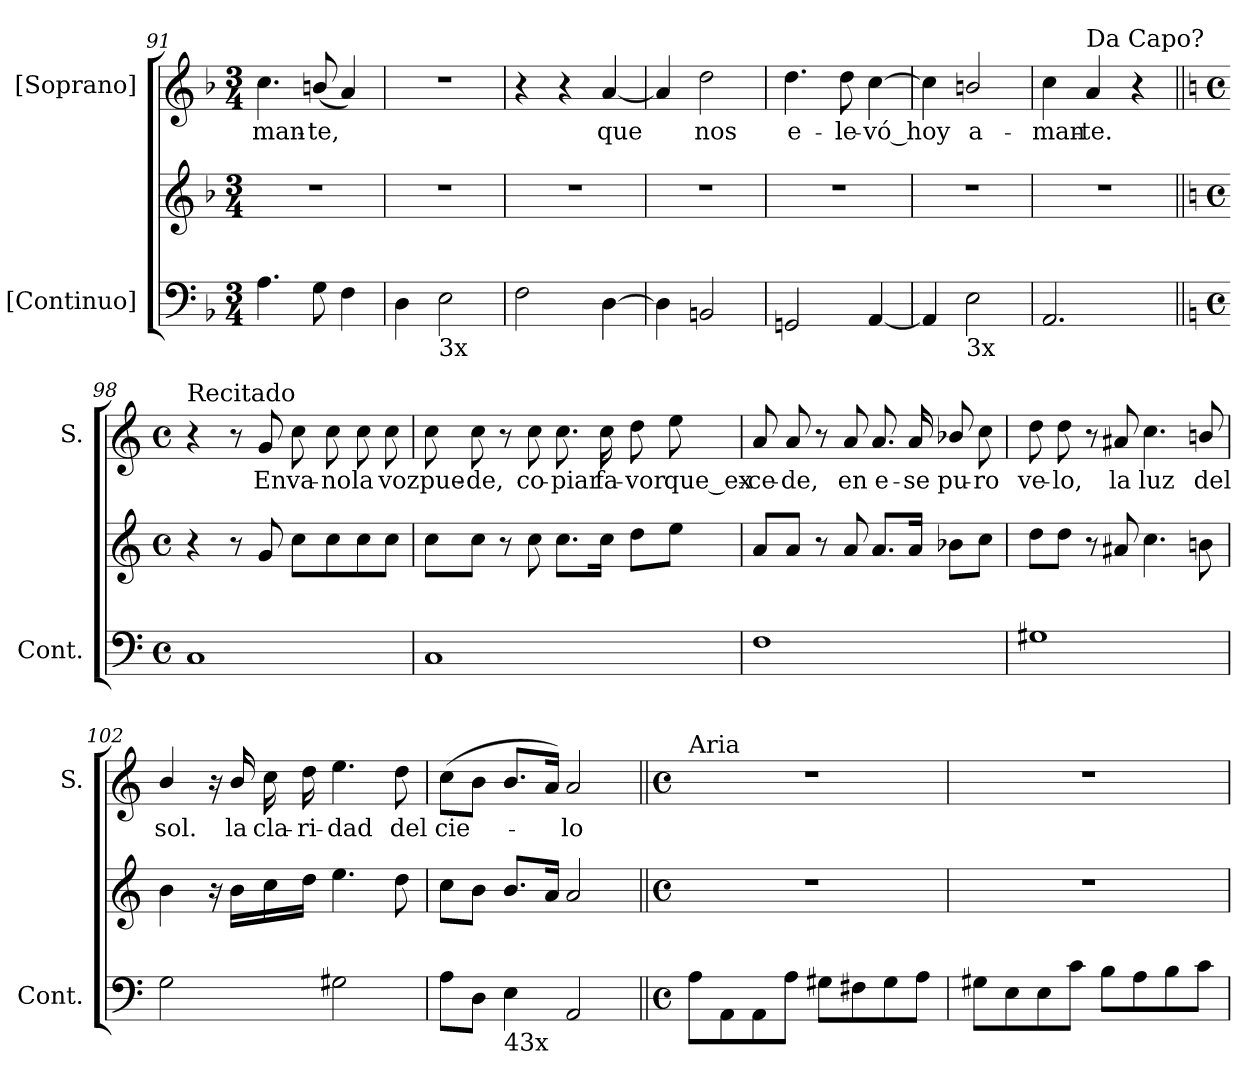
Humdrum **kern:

**kern	**kern	**kern	**text
*part2	*part2	*part1	*part1
*staff3	*staff2	*staff1	*staff1
*I"[Continuo]	*	*I"[Soprano]	*
*I'Cont.	*	*I'S.	*
*clefF4	*clefG2	*clefG2	*
*k[b-]	*k[b-]	*k[b-]	*
*F:	*F:	*F:	*
*M3/4	*M3/4	*M3/4	*
=91	=91	=91	=91
!	!LO:N:vis=1	!	!
!	!	!	!LO:LY:b:color=#000000
4.Ai\	2.r	4.cci\	-man-
!	!	!	!LO:LY:b:color=#000000
8Gi\	.	(8bni/	-te,
4Fi\	.	4ai/)	.
=92	=92	=92	=92
!	!LO:N:vis=1	!LO:N:vis=1	!
4Di\	2.r	2.r	.
!LO:TX:b:t=3x	!	!	!
2Ei\	.	.	.
=93	=93	=93	=93
!	!LO:N:vis=1	!	!
2Fi\	2.r	4r	.
.	.	4r	.
!	!	!	!LO:LY:b:color=#000000
[4Di\	.	[4ai/	que
=94	=94	=94	=94
!	!LO:N:vis=1	!	!
4Di\]	2.r	4ai/]	.
!	!	!	!LO:LY:b:color=#000000
2BBni/	.	2ddi\	nos
=95	=95	=95	=95
!	!LO:N:vis=1	!	!
!	!	!	!LO:LY:b:color=#000000
2GGni/	2.r	4.ddi\	e-
!	!	!	!LO:LY:b:color=#000000
.	.	8ddi\	-le-
!	!	!	!LO:LY:b:color=#000000
[4AAi/	.	[4cci\	-vó_hoy
=96	=96	=96	=96
!	!LO:N:vis=1	!	!
4AAi/]	2.r	4cci\]	.
!LO:TX:b:t=3x	!	!	!
!	!	!	!LO:LY:b:color=#000000
2Ei\	.	2bni/	a-
=97	=97	=97	=97
!	!LO:N:vis=1	!	!
!	!	!	!LO:LY:b:color=#000000
2.AAi/	2.r	4cci\	-man-
!	!	!LO:TX:a:t=Da Capo?	!
!	!	!	!LO:LY:b:color=#000000
.	.	4ai/	-te.
.	.	4r	.
!!LO:LB:g=z
=98||	=98||	=98||	=98||
*k[]	*k[]	*k[]	*
*C:	*C:	*C:	*
*M4/4	*M4/4	*M4/4	*
*met(c)	*met(c)	*met(c)	*
!	!	!LO:TX:a:t=Recitado	!
1Ci	4r	4r	.
.	8r	8r	.
!	!	!	!LO:LY:b:color=#000000
.	8gi/	8gi/	En
!	!	!	!LO:LY:b:color=#000000
.	8cci\L	8cci\	va-
!	!	!	!LO:LY:b:color=#000000
.	8cci\	8cci\	-no
!	!	!	!LO:LY:b:color=#000000
.	8cci\	8cci\	la
!	!	!	!LO:LY:b:color=#000000
.	8cci\J	8cci\	voz
=99	=99	=99	=99
!	!	!	!LO:LY:b:color=#000000
1Ci	8cci\L	8cci\	pue-
!	!	!	!LO:LY:b:color=#000000
.	8cci\J	8cci\	-de,
.	8r	8r	.
!	!	!	!LO:LY:b:color=#000000
.	8cci\	8cci\	co-
!	!	!	!LO:LY:b:color=#000000
.	8.cci\L	8.cci\	-piar
!	!	!	!LO:LY:b:color=#000000
.	16cci\Jk	16cci\	fa-
!	!	!	!LO:LY:b:color=#000000
.	8ddi\L	8ddi\	-vor
!	!	!	!LO:LY:b:color=#000000
.	8eei\J	8eei\	que_ex-
=100	=100	=100	=100
!	!	!	!LO:LY:b:color=#000000
1Fi	8ai/L	8ai/	-ce-
!	!	!	!LO:LY:b:color=#000000
.	8ai/J	8ai/	-de,
.	8r	8r	.
!	!	!	!LO:LY:b:color=#000000
.	8ai/	8ai/	en
!	!	!	!LO:LY:b:color=#000000
.	8.ai/L	8.ai/	e-
!	!	!	!LO:LY:b:color=#000000
.	16ai/Jk	16ai/	-se
!	!	!	!LO:LY:b:color=#000000
.	8b-Xi\L	8b-Xi/	pu-
!	!	!	!LO:LY:b:color=#000000
.	8cci\J	8cci\	-ro
!!LO:LB:g=z
=101	=101	=101	=101
!	!	!	!LO:LY:b:color=#000000
1G#Xi	8ddi\L	8ddi\	ve-
!	!	!	!LO:LY:b:color=#000000
.	8ddi\J	8ddi\	-lo,
.	8r	8r	.
!	!	!	!LO:LY:b:color=#000000
.	8a#Xi/	8a#Xi/	la
!	!	!	!LO:LY:b:color=#000000
.	4.cci\	4.cci\	luz
!	!	!	!LO:LY:b:color=#000000
.	8bni\	8bni/	del
=102	=102	=102	=102
!	!	!	!LO:LY:b:color=#000000
2Gi\	4bi\	4bi/	sol.
.	16r	16r	.
!	!	!	!LO:LY:b:color=#000000
.	16bi\LL	16bi/	la
!	!	!	!LO:LY:b:color=#000000
.	16cci\	16cci\	cla-
!	!	!	!LO:LY:b:color=#000000
.	16ddi\JJ	16ddi\	-ri-
!	!	!	!LO:LY:b:color=#000000
2G#Xi\	4.eei\	4.eei\	-dad
!	!	!	!LO:LY:b:color=#000000
.	8ddi\	8ddi\	del
=103	=103	=103	=103
!	!	!	!LO:LY:b:color=#000000
8Ai\L	8cci\L	(8cci\L	cie-
8Di\J	8bi\J	8bi\J	.
!LO:TX:b:t=43x	!	!	!
4Ei\	8.bi/L	8.bi/L	.
.	16ai/Jk	16ai/Jk)	.
!	!	!	!LO:LY:b:color=#000000
2AAi/	2ai/	2ai/	-lo
!!LO:PB:g=z
=1||	=1||	=1||	=1||
*M4/4	*M4/4	*M4/4	*
*met(c)	*met(c)	*met(c)	*
!	!	!LO:TX:a:t=Aria	!
8Ai\L	1r	1r	.
8AAi\	.	.	.
8AAi\	.	.	.
8Ai\J	.	.	.
8G#Xi\L	.	.	.
8F#Xi\	.	.	.
8G#i\	.	.	.
8Ai\J	.	.	.
=2	=2	=2	=2
8G#Xi\L	1r	1r	.
8Ei\	.	.	.
8Ei\	.	.	.
8ci\J	.	.	.
8Bi\L	.	.	.
8Ai\	.	.	.
8Bi\	.	.	.
8ci\J	.	.	.
=	=	=	=
*-	*-	*-	*-
